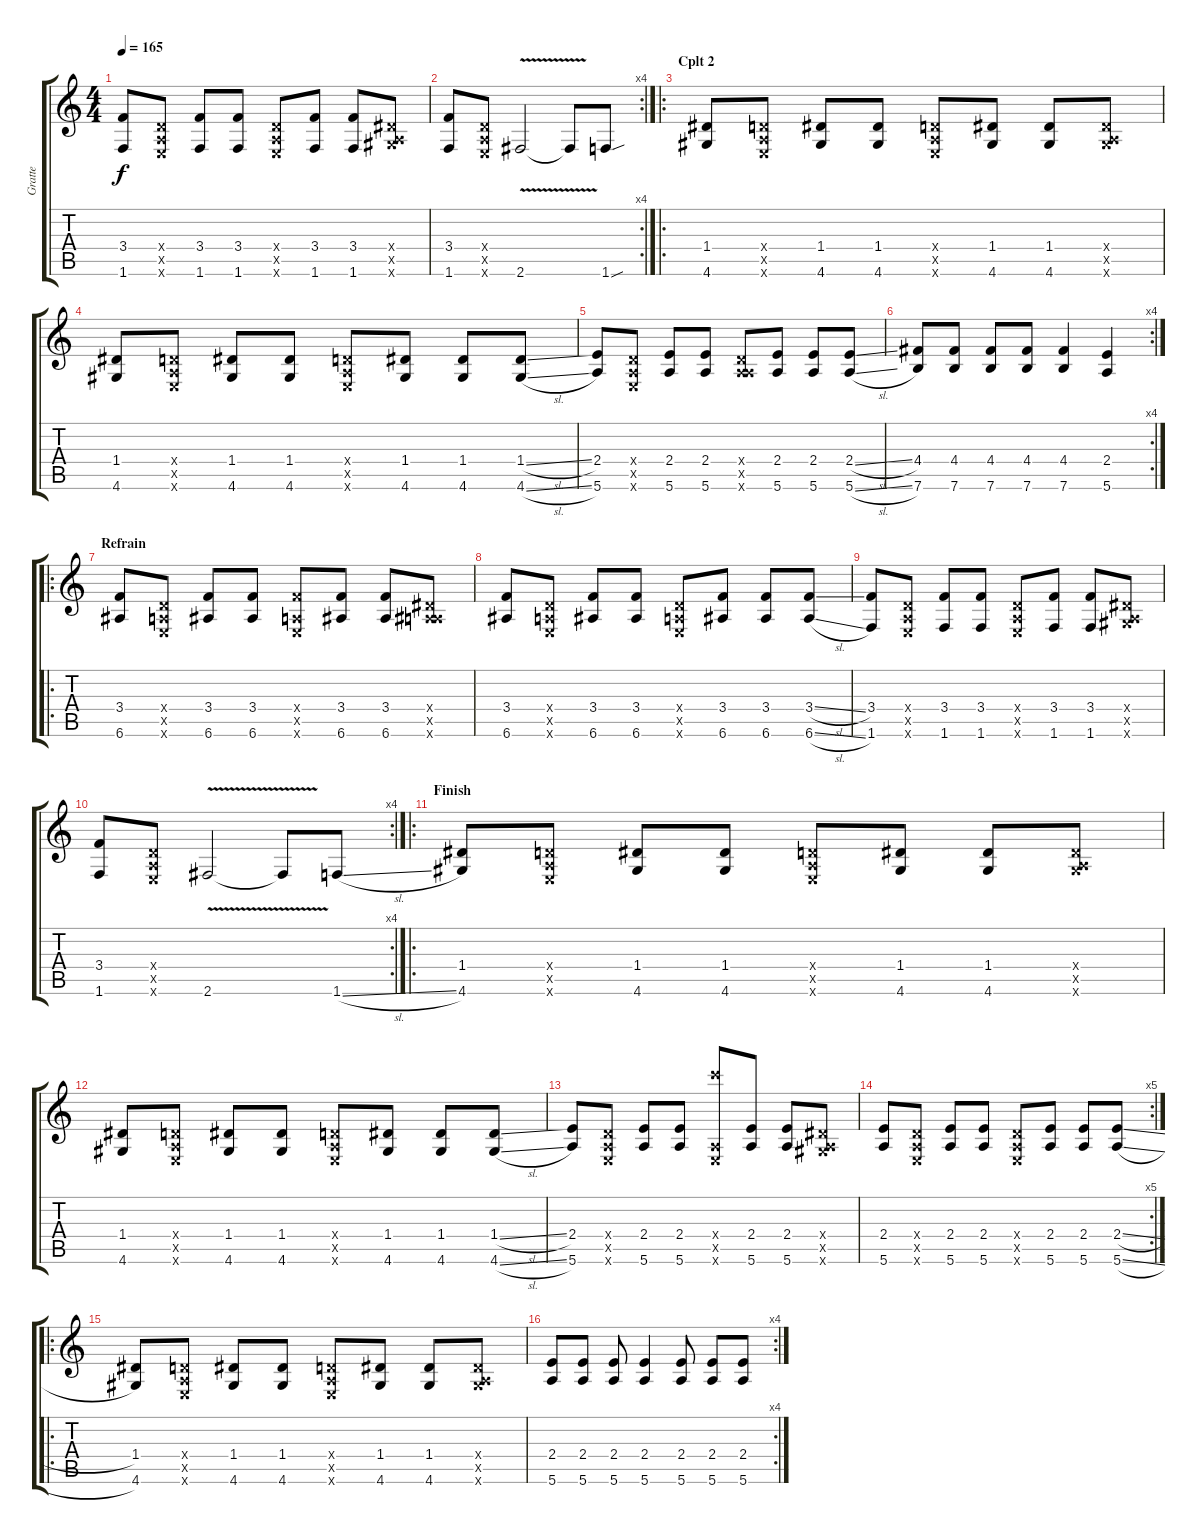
\track ("Gratte" "Gratte") {instrument overdrivenguitar}
\staff {score tabs}
\tuning (E4 B3 G3 D3 A2 E2) {hide}
\ts (4 4)
\tempo 165
\clef g2
\ks c
(3.4 1.6).8{dy f} (0.4{x} 0.5{x} 0.6{x}).8 (3.4 1.6).8 (3.4 1.6).8 (0.4{x} 0.5{x} 0.6{x}).8 (3.4 1.6).8 (3.4 1.6).8 (1.4{x} 0.5{x} 4.6{x}).8 |
\rc 4
(3.4 1.6).8 (0.4{x} 0.5{x} 0.6{x}).8 2.6{v}.2 2.6{t}.8 1.6{sou}.8 |
\ro
\section ("" "Cplt 2")
(1.4 4.6).8 (0.4{x} 0.5{x} 0.6{x}).8 (1.4 4.6).8 (1.4 4.6).8 (0.4{x} 0.5{x} 0.6{x}).8 (1.4 4.6).8 (1.4 4.6).8 (1.4{x} 0.5{x} 4.6{x}).8 |
(1.4 4.6).8 (0.4{x} 0.5{x} 0.6{x}).8 (1.4 4.6).8 (1.4 4.6).8 (0.4{x} 0.5{x} 0.6{x}).8 (1.4 4.6).8 (1.4 4.6).8 (1.4{sl} 4.6{sl}).8 |
(2.4 5.6).8 (0.4{x} 0.5{x} 0.6{x}).8 (2.4 5.6).8 (2.4 5.6).8 (0.4{x} 0.5{x} 5.6{x}).8 (2.4 5.6).8 (2.4 5.6).8 (2.4{sl} 5.6{sl}).8 |
\rc 4
(4.4 7.6).8 (4.4 7.6).8 (4.4 7.6).8 (4.4 7.6).8 (4.4 7.6).4 (2.4 5.6).4 |
\ro
\section ("" "Refrain")
(3.4 6.6).8 (0.4{x} 0.5{x} 0.6{x}).8 (3.4 6.6).8 (3.4 6.6).8 (3.4{x} 0.5{x} 0.6{x}).8 (3.4 6.6).8 (3.4 6.6).8 (1.4{x} 0.5{x} 6.6{x}).8 |
(3.4 6.6).8 (0.4{x} 0.5{x} 0.6{x}).8 (3.4 6.6).8 (3.4 6.6).8 (0.4{x} 0.5{x} 0.6{x}).8 (3.4 6.6).8 (3.4 6.6).8 (3.4{sl} 6.6{sl}).8 |
(3.4 1.6).8 (0.4{x} 0.5{x} 0.6{x}).8 (3.4 1.6).8 (3.4 1.6).8 (0.4{x} 0.5{x} 0.6{x}).8 (3.4 1.6).8 (3.4 1.6).8 (1.4{x} 0.5{x} 4.6{x}).8 |
\rc 4
(3.4 1.6).8 (0.4{x} 0.5{x} 0.6{x}).8 2.6{v}.2 2.6{t}.8 1.6{sl}.8 |
\ro
\section ("" "Finish")
(1.4 4.6).8 (0.4{x} 0.5{x} 0.6{x}).8 (1.4 4.6).8 (1.4 4.6).8 (0.4{x} 0.5{x} 0.6{x}).8 (1.4 4.6).8 (1.4 4.6).8 (1.4{x} 0.5{x} 4.6{x}).8 |
(1.4 4.6).8 (0.4{x} 0.5{x} 0.6{x}).8 (1.4 4.6).8 (1.4 4.6).8 (0.4{x} 0.5{x} 0.6{x}).8 (1.4 4.6).8 (1.4 4.6).8 (1.4{sl} 4.6{sl}).8 |
(2.4 5.6).8 (0.4{x} 0.5{x} 0.6{x}).8 (2.4 5.6).8 (2.4 5.6).8 (22.4{x} 0.5{x} 0.6{x}).8 (2.4 5.6).8 (2.4 5.6).8 (1.4{x} 0.5{x} 4.6{x}).8 |
\rc 5
(2.4 5.6).8 (0.4{x} 0.5{x} 0.6{x}).8 (2.4 5.6).8 (2.4 5.6).8 (0.4{x} 0.5{x} 0.6{x}).8 (2.4 5.6).8 (2.4 5.6).8 (2.4{sl} 5.6{sl}).8 |
\ro
(1.4 4.6).8 (0.4{x} 0.5{x} 0.6{x}).8 (1.4 4.6).8 (1.4 4.6).8 (0.4{x} 0.5{x} 0.6{x}).8 (1.4 4.6).8 (1.4 4.6).8 (1.4{x} 0.5{x} 4.6{x}).8 |
\rc 4
(2.4 5.6).8 (2.4 5.6).8 (2.4 5.6).8 (2.4 5.6).4 (2.4 5.6).8 (2.4 5.6).8 (2.4 5.6).8
